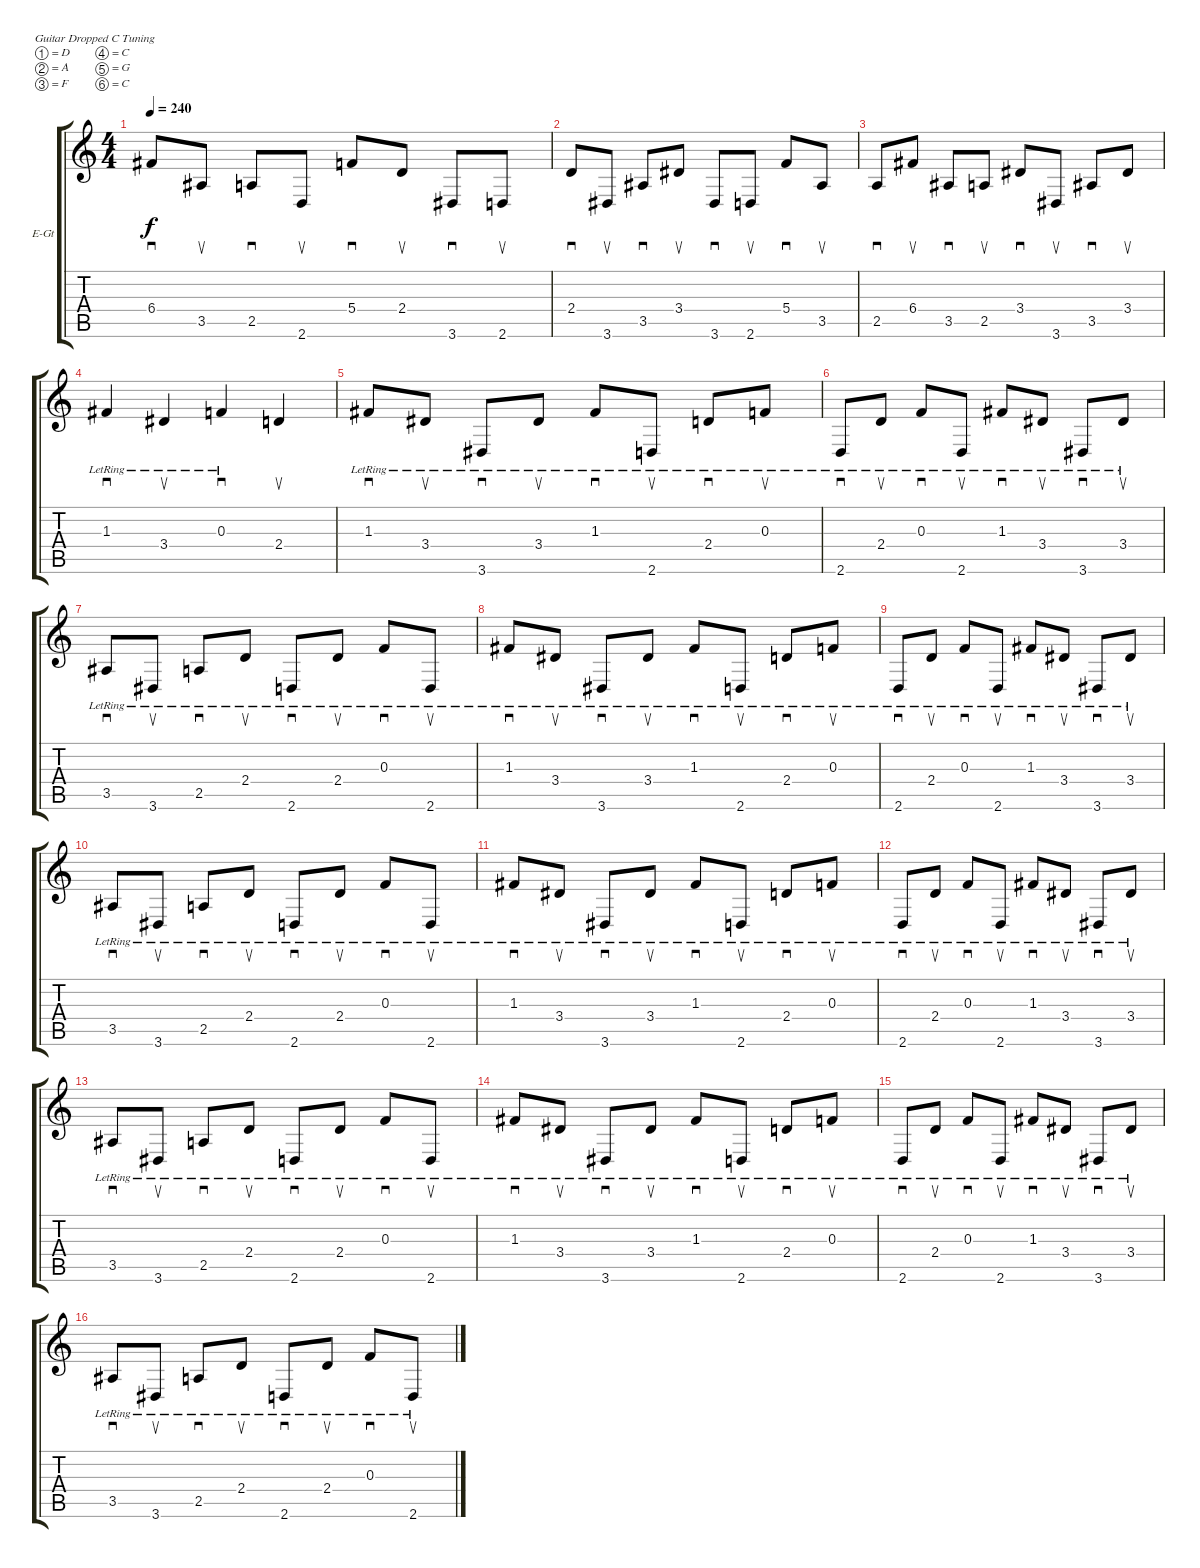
\bracketExtendMode groupsimilarinstruments
\firstSystemTrackNameOrientation horizontal
\otherSystemsTrackNameOrientation horizontal
\track ("Electric Guitar 2" "E-Gt") {instrument distortionguitar}
\staff {score tabs}
\tuning (D4 A3 F3 C3 G2 C2)
\ts (4 4)
\tempo 240
\clef g2
\ks c
6.4.8{sd dy f} 3.5.8{su} 2.5.8{sd} 2.6.8{su} 5.4.8{sd} 2.4.8{su} 3.6.8{sd} 2.6.8{su} |
2.4.8{sd} 3.6.8{su} 3.5.8{sd} 3.4.8{su} 3.6.8{sd} 2.6.8{su} 5.4.8{sd} 3.5.8{su} |
2.5.8{sd} 6.4.8{su} 3.5.8{sd} 2.5.8{su} 3.4.8{sd} 3.6.8{su} 3.5.8{sd} 3.4.8{su} |
1.3{lr}.4{sd} 3.4{lr}.4{su} 0.3{lr}.4{sd} 2.4.4{su} |
1.3{lr}.8{sd} 3.4{lr}.8{su} 3.6{lr}.8{sd} 3.4{lr}.8{su} 1.3{lr}.8{sd} 2.6{lr}.8{su} 2.4{lr}.8{sd} 0.3{lr}.8{su} |
2.6{lr}.8{sd} 2.4{lr}.8{su} 0.3{lr}.8{sd} 2.6{lr}.8{su} 1.3{lr}.8{sd} 3.4{lr}.8{su} 3.6{lr}.8{sd} 3.4{lr}.8{su} |
3.5{lr}.8{sd} 3.6{lr}.8{su} 2.5{lr}.8{sd} 2.4{lr}.8{su} 2.6{lr}.8{sd} 2.4{lr}.8{su} 0.3{lr}.8{sd} 2.6{lr}.8{su} |
1.3{lr}.8{sd} 3.4{lr}.8{su} 3.6{lr}.8{sd} 3.4{lr}.8{su} 1.3{lr}.8{sd} 2.6{lr}.8{su} 2.4{lr}.8{sd} 0.3{lr}.8{su} |
2.6{lr}.8{sd} 2.4{lr}.8{su} 0.3{lr}.8{sd} 2.6{lr}.8{su} 1.3{lr}.8{sd} 3.4{lr}.8{su} 3.6{lr}.8{sd} 3.4{lr}.8{su} |
3.5{lr}.8{sd} 3.6{lr}.8{su} 2.5{lr}.8{sd} 2.4{lr}.8{su} 2.6{lr}.8{sd} 2.4{lr}.8{su} 0.3{lr}.8{sd} 2.6{lr}.8{su} |
1.3{lr}.8{sd} 3.4{lr}.8{su} 3.6{lr}.8{sd} 3.4{lr}.8{su} 1.3{lr}.8{sd} 2.6{lr}.8{su} 2.4{lr}.8{sd} 0.3{lr}.8{su} |
2.6{lr}.8{sd} 2.4{lr}.8{su} 0.3{lr}.8{sd} 2.6{lr}.8{su} 1.3{lr}.8{sd} 3.4{lr}.8{su} 3.6{lr}.8{sd} 3.4{lr}.8{su} |
3.5{lr}.8{sd} 3.6{lr}.8{su} 2.5{lr}.8{sd} 2.4{lr}.8{su} 2.6{lr}.8{sd} 2.4{lr}.8{su} 0.3{lr}.8{sd} 2.6{lr}.8{su} |
1.3{lr}.8{sd} 3.4{lr}.8{su} 3.6{lr}.8{sd} 3.4{lr}.8{su} 1.3{lr}.8{sd} 2.6{lr}.8{su} 2.4{lr}.8{sd} 0.3{lr}.8{su} |
2.6{lr}.8{sd} 2.4{lr}.8{su} 0.3{lr}.8{sd} 2.6{lr}.8{su} 1.3{lr}.8{sd} 3.4{lr}.8{su} 3.6{lr}.8{sd} 3.4{lr}.8{su} |
3.5{lr}.8{sd} 3.6{lr}.8{su} 2.5{lr}.8{sd} 2.4{lr}.8{su} 2.6{lr}.8{sd} 2.4{lr}.8{su} 0.3{lr}.8{sd} 2.6{lr}.8{su}
